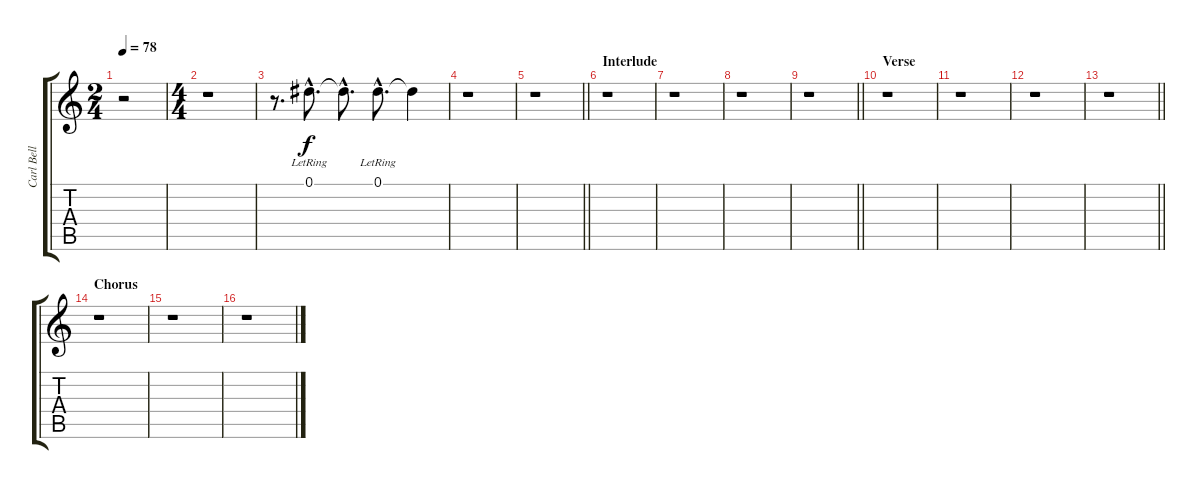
\track ("Carl Bell (Lead Guitar)" "Carl Bell ") {instrument electricguitarclean}
\staff {score tabs}
\tuning (Eb4 Bb3 Gb3 Db3 Ab2 Eb2) {hide}
\ts (2 4)
\tempo 78
\clef g2
\ks c
r.2{dy f} |
\ts (4 4)
r.1 |
r.8{d} 0.1{hac lr}.8{d} 0.1{hac t}.8{d} 0.1{hac lr}.8{d} 0.1{t}.4 |
r.1 |
\barLineRight lightlight
r.1 |
\section ("" "Interlude")
r.1 |
r.1 |
r.1 |
\barLineRight lightlight
r.1 |
\section ("" "Verse")
r.1 |
r.1 |
r.1 |
\barLineRight lightlight
r.1 |
\section ("" "Chorus")
r.1 |
r.1 |
r.1
